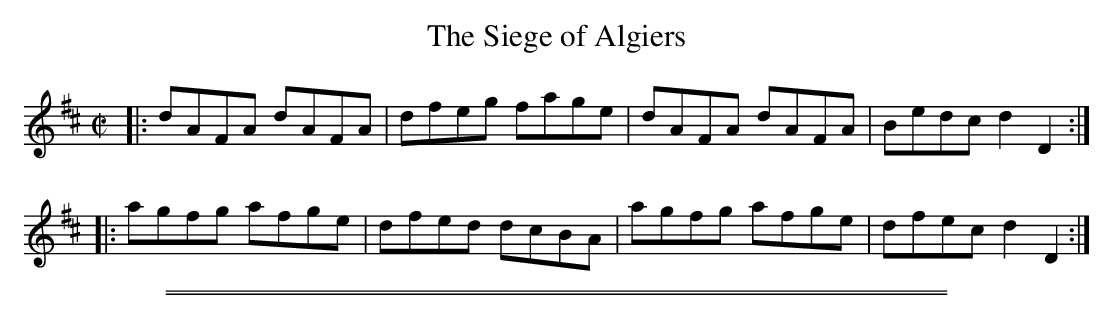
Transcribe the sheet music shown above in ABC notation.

X:1
T: The Siege of Algiers
M: C|
L: 1/8
K: D
|: dAFA dAFA | dfeg fage | dAFA dAFA | Bedc d2D2 :|
|: agfg afge | dfed dcBA | agfg afge | dfec d2D2 :|
